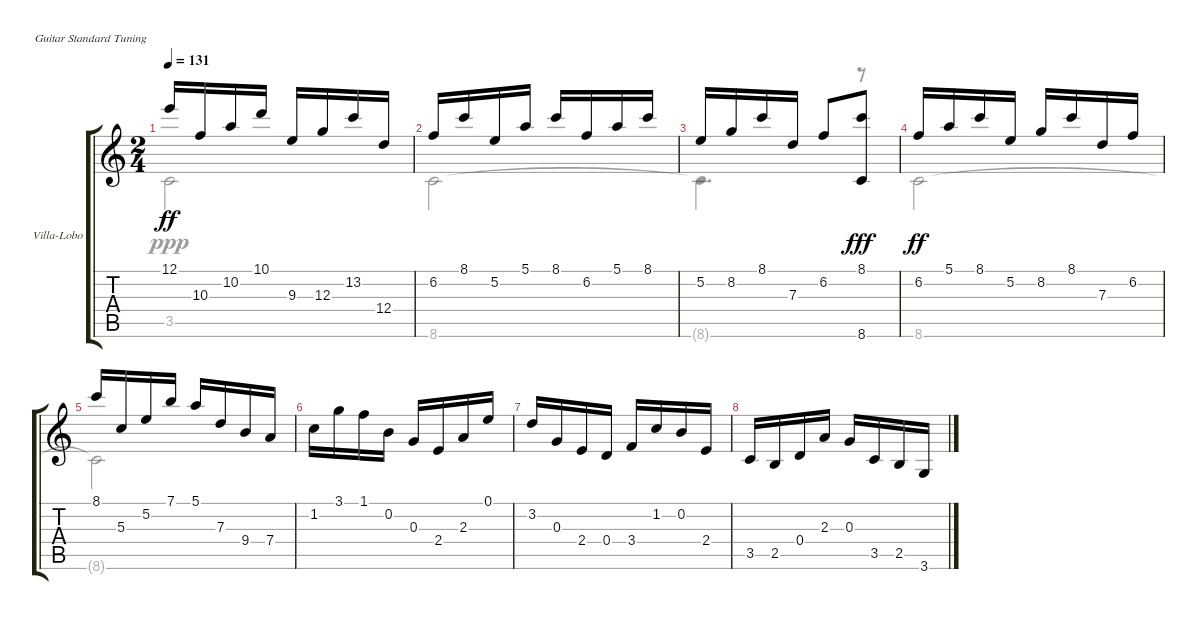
\bracketExtendMode groupsimilarinstruments
\firstSystemTrackNameOrientation horizontal
\otherSystemsTrackNameOrientation horizontal
\track ("Villa-Lobos" "Villa-Lobo") {instrument acousticguitarnylon}
\staff {score tabs}
\tuning (E4 B3 G3 D3 A2 E2)
\voice
\ts (2 4)
\tempo 131
\clef g2
\ks c
12.1.16{dy ff} 10.3.16 10.2.16 10.1.16 9.3.16 12.3.16 13.2.16 12.4.16 |
6.2.16 8.1.16 5.2.16 5.1.16 8.1.16 6.2.16 5.1.16 8.1.16 |
5.2.16 8.2.16 8.1.16 7.3.16 6.2.8 (8.1 8.6).8{dy fff} |
6.2.16{dy ff} 5.1.16 8.1.16 5.2.16 8.2.16 8.1.16 7.3.16 6.2.16 |
8.1.16 5.3.16 5.2.16 7.1.16 5.1.16 7.3.16 9.4.16 7.4.16 |
1.2.16 3.1.16 1.1.16 0.2.16 0.3.16 2.4.16 2.3.16 0.1.16 |
3.2.16 0.3.16 2.4.16 0.4.16 3.4.16 1.2.16 0.2.16 2.4.16 |
3.5.16 2.5.16 0.4.16 2.3.16 0.3.16 3.5.16 2.5.16 3.6.16
\voice
\clef g2
\ottava regular
\simile none
\ks c
3.5{t}.2{dy ppp} |
8.6.2 |
8.6{t}.4{d} r.8 |
8.6.2 |
8.6{t}.2 |
|
|
